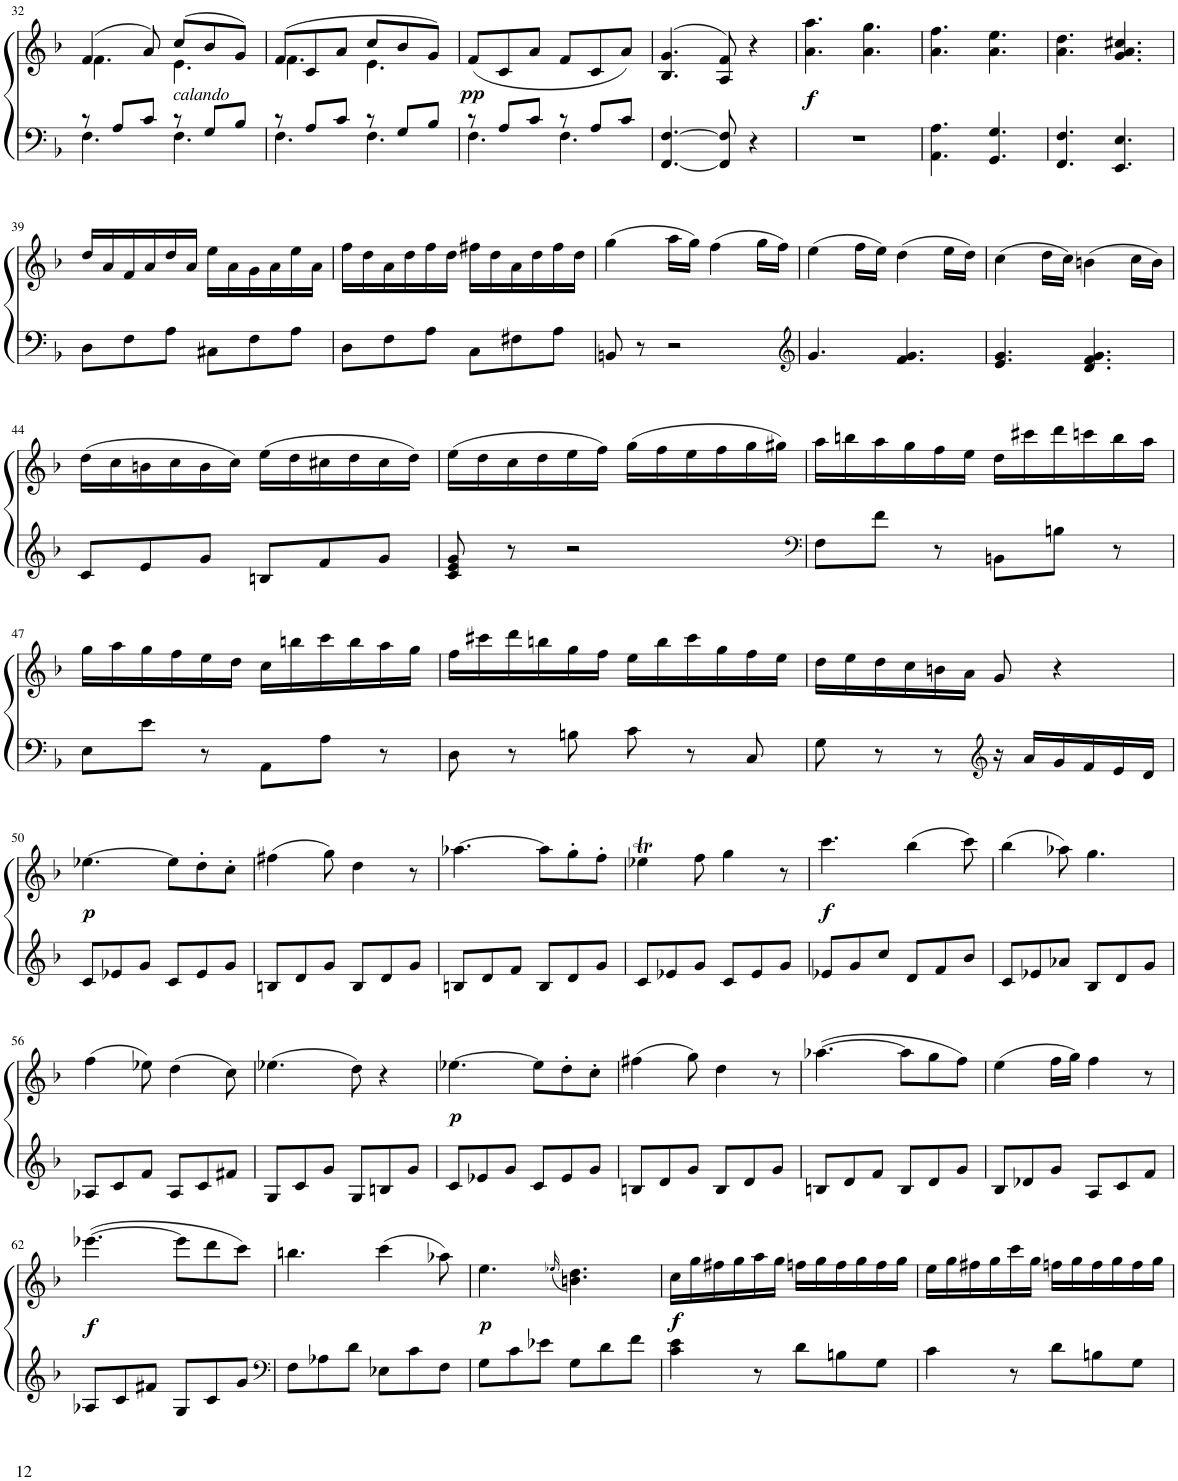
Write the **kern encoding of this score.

**kern	**kern	**dynam
*part1	*part1	*part1
*staff2	*staff1	*staff1/2
*I"Piano	*	*
*I'Pno.	*	*
!!LO:PB:g=z
*clefF4	*clefG2	*
*k[b-]	*k[b-]	*
*M6/8	*M6/8	*
=32	=32	=32
*^	*^	*
8r	4.F\	(4f/	4.f\	.
8A/L	.	.	.	.
8c/J	.	8a/)	.	.
!	!	!LO:TX:b:i:t=calando	!	!
8r	4.F\	(8cc/L	4.e\	.
8G/L	.	8b-/	.	.
8B-/J	.	8g/J)	.	.
=33	=33	=33	=33	=33
8r	4.F\	(8f/L	4.f\	.
8A/L	.	8c/	.	.
8c/J	.	8a/J	.	.
8r	4.F\	8cc/L	4.e\	.
8G/L	.	8b-/	.	.
8B-/J	.	8g/J)	.	.
*	*	*v	*v	*
=34	=34	=34	=34
!	!	!	!LO:DY:b
8r	4.F\	(8f/L	pp
8A/L	.	8c/	.
8c/J	.	8a/J	.
8r	4.F\	8f/L	.
8A/L	.	8c/	.
8c/J	.	8a/J)	.
*v	*v	*	*
=35	=35	=35
[4.FF/ [4.F/	(>4.B-/ 4.g/	.
8FF/] 8F/]	8A/ 8f/)	.
4r	4r	.
=36	=36	=36
!	!	!LO:DY:b
2.r	4.a\ 4.aa\	f
.	4.a\ 4.gg\	.
=37	=37	=37
4.AA\ 4.A\	4.a\ 4.ff\	.
4.GG/ 4.G/	4.a\ 4.ee\	.
=38	=38	=38
4.FF/ 4.F/	4.a\ 4.dd\	.
4.EE/ 4.E/	4.g/ 4.a/ 4.cc#X/	.
!!LO:LB:g=z
=39	=39	=39
8D\L	16dd/LL	.
.	16a/	.
8F\	16f/	.
.	16a/	.
8A\J	16dd/	.
.	16a/JJ	.
8C#X\L	16ee\LL	.
.	16a\	.
8F\	16g\	.
.	16a\	.
8A\J	16ee\	.
.	16a\JJ	.
=40	=40	=40
8D\L	16ff\LL	.
.	16dd\	.
8F\	16a\	.
.	16dd\	.
8A\J	16ff\	.
.	16dd\JJ	.
8C\L	16ff#X\LL	.
.	16dd\	.
8F#X\	16a\	.
.	16dd\	.
8A\J	16ff#\	.
.	16dd\JJ	.
=41	=41	=41
8BBn/	(4gg\	.
8r	.	.
2r	16aa\LL	.
.	16gg\JJ)	.
.	(4ff\	.
.	16gg\LL	.
.	16ff\JJ)	.
=42	=42	=42
*clefG2	*	*
4.g/	(4ee\	.
.	16ff\LL	.
.	16ee\JJ)	.
4.f/ 4.g/	(4dd\	.
.	16ee\LL	.
.	16dd\JJ)	.
=43	=43	=43
4.e/ 4.g/	(4cc\	.
.	16dd\LL	.
.	16cc\JJ)	.
4.d/ 4.f/ 4.g/	(4bn\	.
.	16cc\LL	.
.	16b\JJ)	.
!!LO:LB:g=z
=44	=44	=44
8c/L	(16dd\LL	.
.	16cc\	.
8e/	16bn\	.
.	16cc\	.
8g/J	16b\	.
.	16cc\JJ)	.
8Bn/L	(16ee\LL	.
.	16dd\	.
8f/	16cc#X\	.
.	16dd\	.
8g/J	16cc#\	.
.	16dd\JJ)	.
=45	=45	=45
8c/ 8e/ 8g/	(16ee\LL	.
.	16dd\	.
8r	16cc\	.
.	16dd\	.
2r	16ee\	.
.	16ff\JJ)	.
.	(16gg\LL	.
.	16ff\	.
.	16ee\	.
.	16ff\	.
.	16gg\	.
.	16gg#X\JJ)	.
=46	=46	=46
*clefF4	*	*
8F\L	16aa\LL	.
.	16bbn\	.
8f\J	16aa\	.
.	16gg\	.
8r	16ff\	.
.	16ee\JJ	.
8BBn\L	16dd\LL	.
.	16ccc#X\	.
8Bn\J	16ddd\	.
.	16cccn\	.
8r	16bb\	.
.	16aa\JJ	.
!!LO:LB:g=z
=47	=47	=47
8E\L	16gg\LL	.
.	16aa\	.
8e\J	16gg\	.
.	16ff\	.
8r	16ee\	.
.	16dd\JJ	.
8AA\L	16cc\LL	.
.	16bbn\	.
8A\J	16ccc\	.
.	16bb\	.
8r	16aa\	.
.	16gg\JJ	.
=48	=48	=48
8D\	16ff\LL	.
.	16ccc#X\	.
8r	16ddd\	.
.	16bbn\	.
8Bn\	16gg\	.
.	16ff\JJ	.
8c\	16ee\LL	.
.	16bb\	.
8r	16ccc#\	.
.	16gg\	.
8C/	16ff\	.
.	16ee\JJ	.
=49	=49	=49
8G\	16dd\LL	.
.	16ee\	.
8r	16dd\	.
.	16cc\	.
8r	16bn\	.
.	16a\JJ	.
*clefG2	*	*
16r	8g/	.
16a/LL	.	.
16g/	4r	.
16f/	.	.
16e/	.	.
16d/JJ	.	.
!!LO:LB:g=z
=50	=50	=50
!	!	!LO:DY:b
8c/L	[4.ee-X\	p
8e-X/	.	.
8g/J	.	.
8c/L	8ee-\L]	.
8e-/	8dd'\	.
8g/J	8cc'\J	.
=51	=51	=51
8Bn/L	(4ff#X\	.
8d/	.	.
8g/J	8gg\)	.
8B/L	4dd\	.
8d/	.	.
8g/J	8r	.
=52	=52	=52
8Bn/L	[4.aa-X\	.
8d/	.	.
8f/J	.	.
8B/L	8aa-\L]	.
8d/	8gg'\	.
8g/J	8ff'\J	.
=53	=53	=53
8c/L	4ee-XT\	.
8e-X/	.	.
8g/J	8ff\	.
8c/L	4gg\	.
8e-/	.	.
8g/J	8r	.
=54	=54	=54
!	!	!LO:DY:b
8e-X/L	4.ccc\	f
8g/	.	.
8cc/J	.	.
8d/L	(4bb-\	.
8f/	.	.
8b-/J	8ccc\)	.
=55	=55	=55
8c/L	(4bb-\	.
8e-X/	.	.
8a-X/J	8aa-X\)	.
8B-/L	4.gg\	.
8d/	.	.
8g/J	.	.
!!LO:LB:g=z
=56	=56	=56
8A-X/L	(4ff\	.
8c/	.	.
8f/J	8ee-X\)	.
8A-/L	(4dd\	.
8c/	.	.
8f#X/J	8cc\)	.
=57	=57	=57
8G/L	(4.ee-X\	.
8c/	.	.
8g/J	.	.
8G/L	8dd\)	.
8Bn/	4r	.
8g/J	.	.
=58	=58	=58
!	!	!LO:DY:b
8c/L	[4.ee-X\	p
8e-X/	.	.
8g/J	.	.
8c/L	8ee-\L]	.
8e-/	8dd'\	.
8g/J	8cc'\J	.
=59	=59	=59
8Bn/L	(4ff#X\	.
8d/	.	.
8g/J	8gg\)	.
8B/L	4dd\	.
8d/	.	.
8g/J	8r	.
=60	=60	=60
8Bn/L	([4.aa-X\	.
8d/	.	.
8f/J	.	.
8B/L	8aa-\L]	.
8d/	8gg\	.
8g/J	8ff\J)	.
=61	=61	=61
8B-/L	(4ee\	.
8d-X/	.	.
8g/J	16ff\LL	.
.	16gg\JJ)	.
8A/L	4ff\	.
8c/	.	.
8f/J	8r	.
!!LO:LB:g=z
=62	=62	=62
!	!	!LO:DY:b
8A-X/L	([4.eee-X\	f
8c/	.	.
8f#X/J	.	.
8G/L	8eee-\L]	.
8c/	8ddd\	.
8g/J	8ccc\J)	.
=63	=63	=63
*clefF4	*	*
8F\L	4.bbn\	.
8A-X\	.	.
8d\J	.	.
8E-X\L	(4ccc\	.
8c\	.	.
8F\J	8aa-X\)	.
=64	=64	=64
!	!	!LO:DY:b
8G\L	4.ee\	p
8c\	.	.
8e-X\J	.	.
.	(16qee-X/	.
8G\L	4.bn\ 4.dd\)	.
8d\	.	.
8f\J	.	.
=65	=65	=65
!	!	!LO:DY:b
4c\ 4e\	16cc\LL	f
.	16gg\	.
.	16ff#X\	.
.	16gg\	.
8r	16aa\	.
.	16gg\JJ	.
8d\L	16ffn\LL	.
.	16gg\	.
8Bn\	16ff\	.
.	16gg\	.
8G\J	16ff\	.
.	16gg\JJ	.
=66	=66	=66
4c\	16ee\LL	.
.	16gg\	.
.	16ff#X\	.
.	16gg\	.
8r	16ccc\	.
.	16gg\JJ	.
8d\L	16ffn\LL	.
.	16gg\	.
8Bn\	16ff\	.
.	16gg\	.
8G\J	16ff\	.
.	16gg\JJ	.
=	=	=
*-	*-	*-
